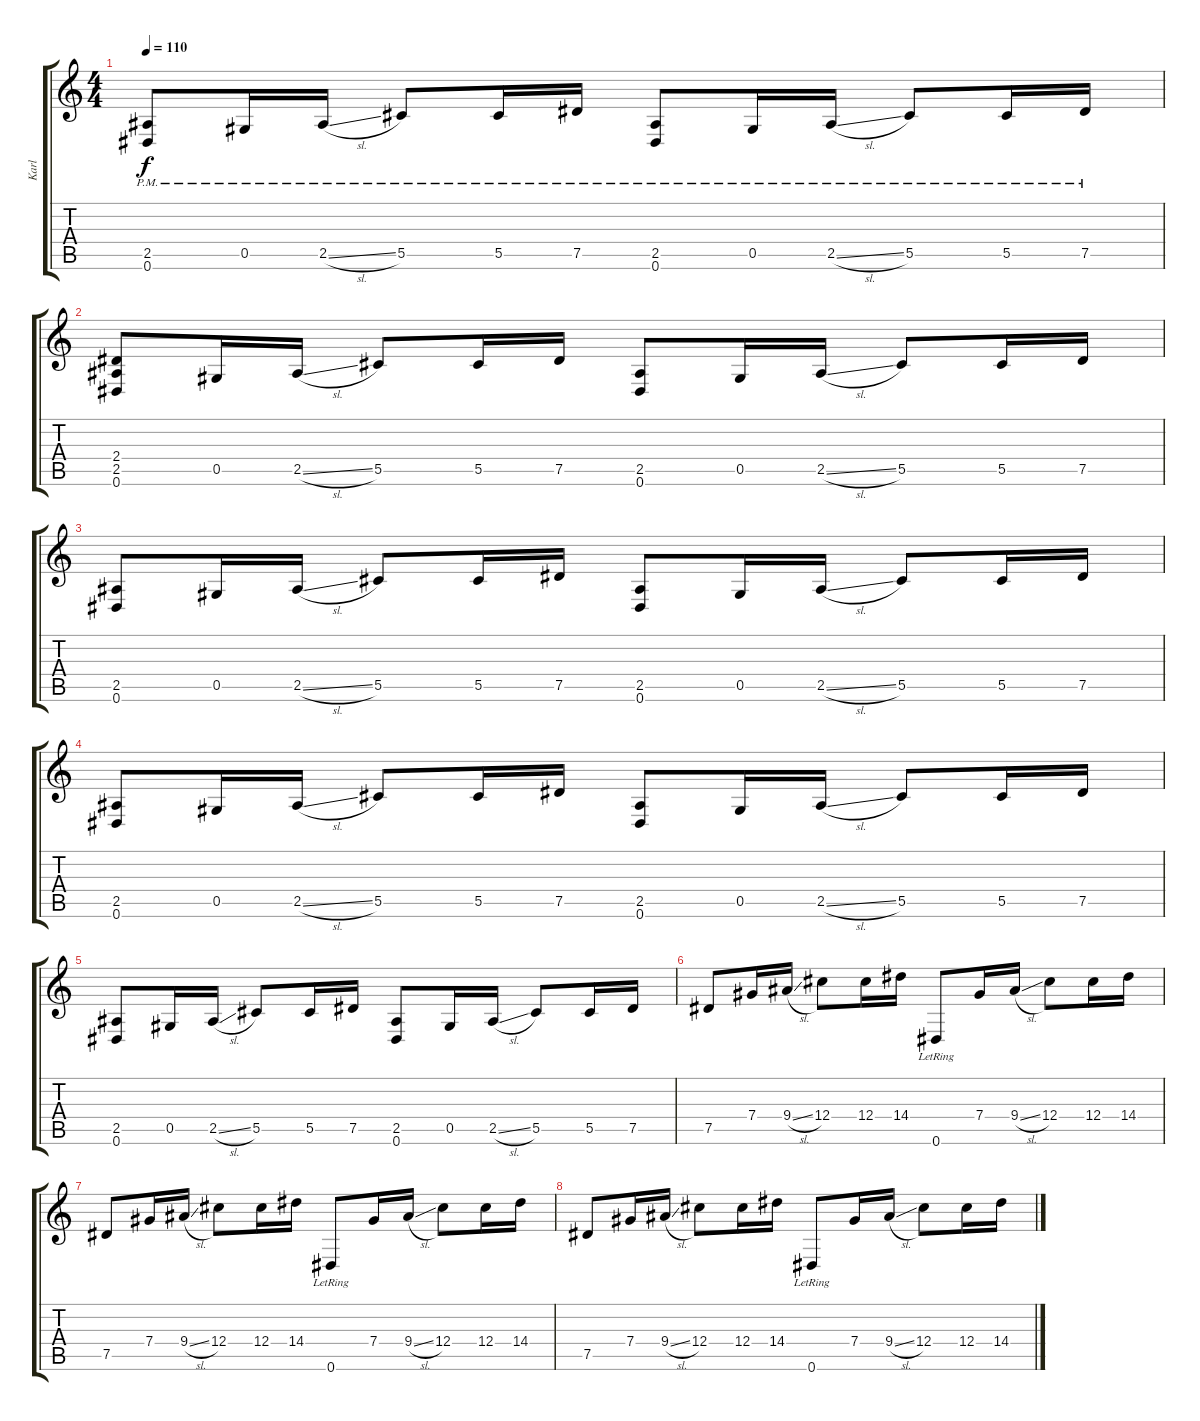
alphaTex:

\track ("Karl" "Karl") {instrument overdrivenguitar}
\staff {score tabs}
\tuning (Eb4 Bb3 Gb3 Db3 Ab2 Eb2) {hide}
\ts (4 4)
\tempo 110
\clef g2
\ks c
(2.5{pm} 0.6{pm}).8{dy f} 0.5{pm}.16 2.5{sl pm}.16 5.5{pm}.8 5.5{pm}.16 7.5{pm}.16 (2.5{pm} 0.6{pm}).8 0.5{pm}.16 2.5{sl pm}.16 5.5{pm}.8 5.5{pm}.16 7.5{pm}.16 |
(2.4 2.5 0.6).8 0.5.16 2.5{sl}.16 5.5.8 5.5.16 7.5.16 (2.5 0.6).8 0.5.16 2.5{sl}.16 5.5.8 5.5.16 7.5.16 |
(2.5 0.6).8 0.5.16 2.5{sl}.16 5.5.8 5.5.16 7.5.16 (2.5 0.6).8 0.5.16 2.5{sl}.16 5.5.8 5.5.16 7.5.16 |
(2.5 0.6).8 0.5.16 2.5{sl}.16 5.5.8 5.5.16 7.5.16 (2.5 0.6).8 0.5.16 2.5{sl}.16 5.5.8 5.5.16 7.5.16 |
(2.5 0.6).8 0.5.16 2.5{sl}.16 5.5.8 5.5.16 7.5.16 (2.5 0.6).8 0.5.16 2.5{sl}.16 5.5.8 5.5.16 7.5.16 |
7.5.8 7.4.16 9.4{sl}.16 12.4.8 12.4.16 14.4.16 0.6{lr}.8 7.4.16 9.4{sl}.16 12.4.8 12.4.16 14.4.16 |
7.5.8 7.4.16 9.4{sl}.16 12.4.8 12.4.16 14.4.16 0.6{lr}.8 7.4.16 9.4{sl}.16 12.4.8 12.4.16 14.4.16 |
7.5.8 7.4.16 9.4{sl}.16 12.4.8 12.4.16 14.4.16 0.6{lr}.8 7.4.16 9.4{sl}.16 12.4.8 12.4.16 14.4.16
